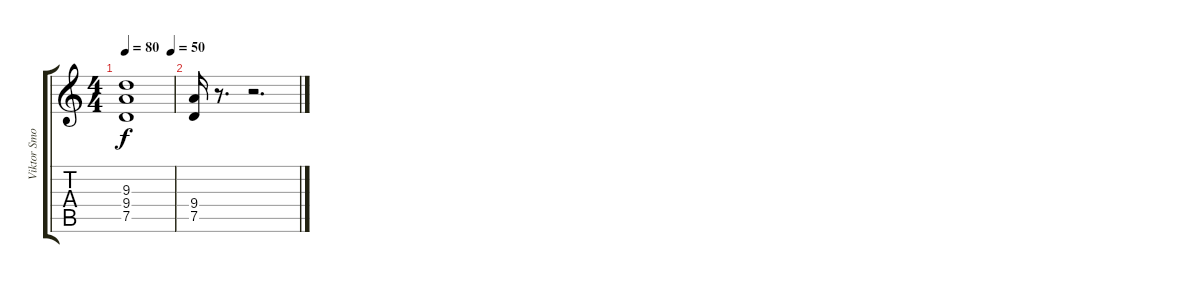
\track ("Viktor Smolski" "Viktor Smo") {instrument distortionguitar}
\staff {score tabs}
\tuning (D4 A3 F3 C3 G2 D2) {hide}
\ts (4 4)
\tempo 80
\tempo (50 0.953125)
\clef g2
\ks c
(9.3 9.4 7.5).1{dy f} |
(9.4 7.5).16 r.8{d} r.2{d}
